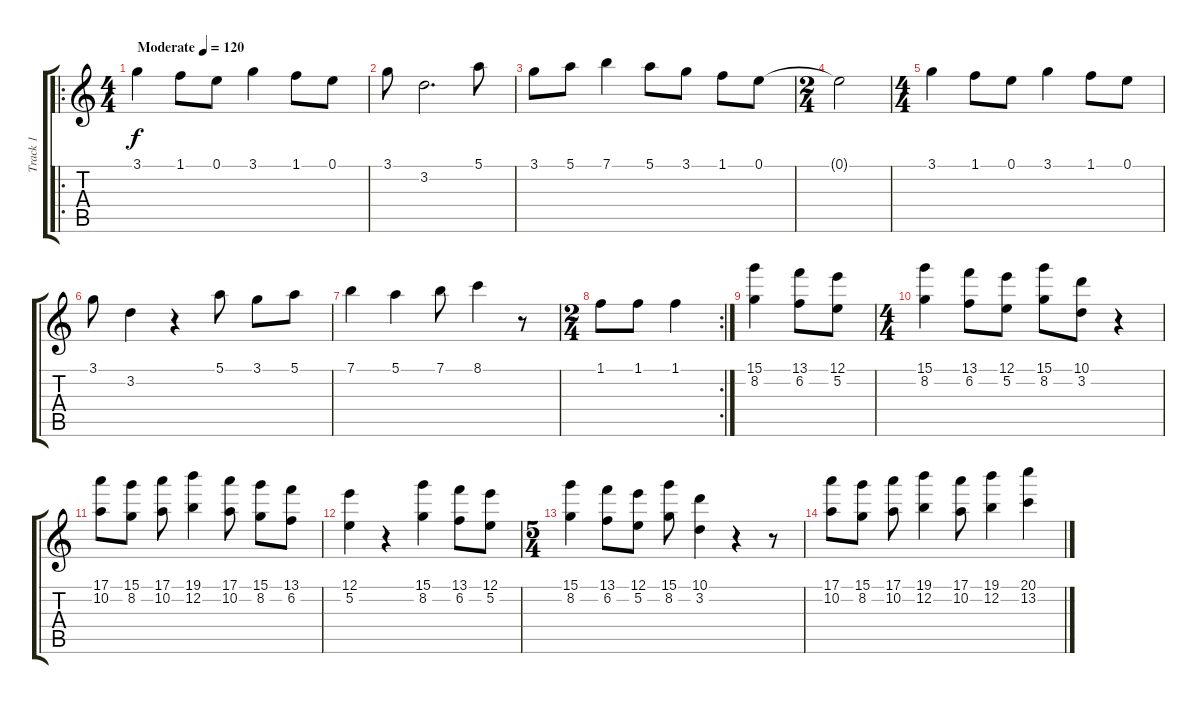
\track ("Track 1" "Track 1") {instrument acousticguitarsteel}
\staff {score tabs}
\tuning (E4 B3 G3 D3 A2 E2) {hide}
\ro
\ts (4 4)
\tempo (120 "Moderate")
\clef g2
\ks c
3.1.4{dy f instrument acousticguitarsteel} 1.1.8 0.1.8 3.1.4 1.1.8 0.1.8 |
3.1.8 3.2.2{d} 5.1.8 |
3.1.8 5.1.8 7.1.4 5.1.8 3.1.8 1.1.8 0.1.8 |
\ts (2 4)
0.1{t}.2 |
\ts (4 4)
3.1.4 1.1.8 0.1.8 3.1.4 1.1.8 0.1.8 |
3.1.8 3.2.4 r.4 5.1.8 3.1.8 5.1.8 |
7.1.4 5.1.4 7.1.8 8.1.4 r.8 |
\rc 2
\ts (2 4)
1.1.8 1.1.8 1.1.4 |
(15.1 8.2).4 (13.1 6.2).8 (12.1 5.2).8 |
\ts (4 4)
(15.1 8.2).4 (13.1 6.2).8 (12.1 5.2).8 (15.1 8.2).8 (10.1 3.2).8 r.4 |
(17.1 10.2).8 (15.1 8.2).8 (17.1 10.2).8 (19.1 12.2).4 (17.1 10.2).8 (15.1 8.2).8 (13.1 6.2).8 |
(12.1 5.2).4 r.4 (15.1 8.2).4 (13.1 6.2).8 (12.1 5.2).8 |
\ts (5 4)
(15.1 8.2).4 (13.1 6.2).8 (12.1 5.2).8 (15.1 8.2).8 (10.1 3.2).4 r.4 r.8 |
(17.1 10.2).8 (15.1 8.2).8 (17.1 10.2).8 (19.1 12.2).4 (17.1 10.2).8 (19.1 12.2).4 (20.1 13.2).4
